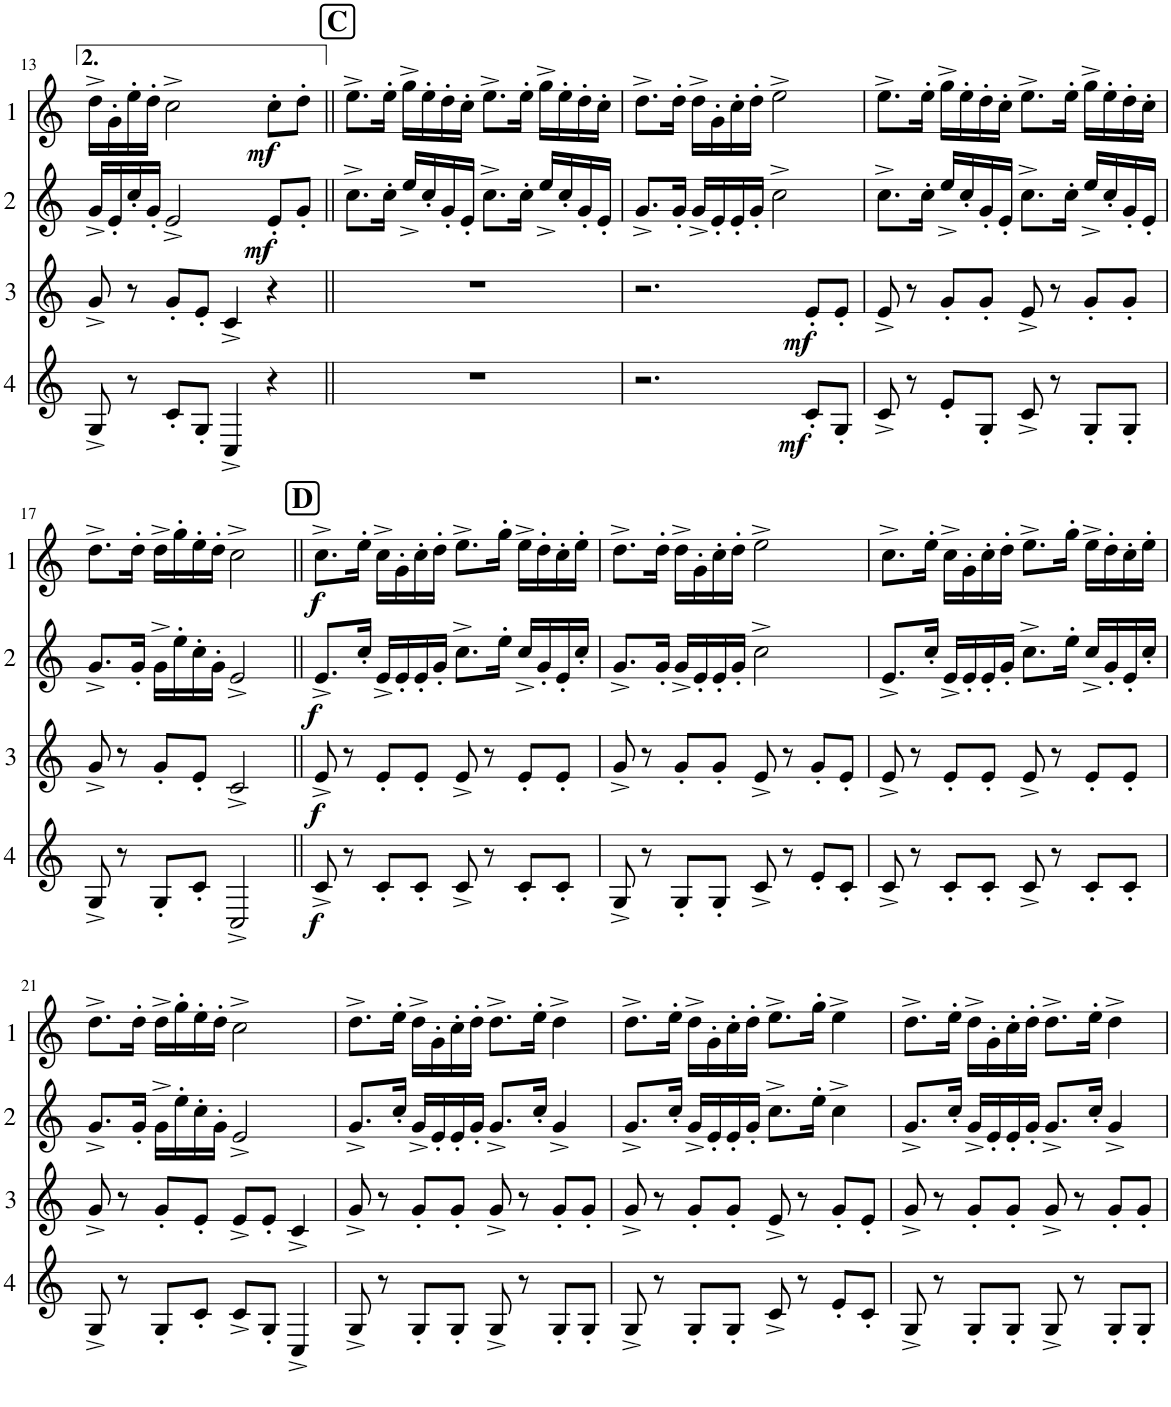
**kern	**dynam	**kern	**dynam	**kern	**dynam	**kern	**dynam
*part4	*part4	*part3	*part3	*part2	*part2	*part1	*part1
*staff4	*staff4	*staff3	*staff3	*staff2	*staff2	*staff1	*staff1
*I"Cor 4	*	*I"Cor 3	*	*I"Cor 2	*	*I"Cor 1	*
!!LO:PB:g=z
*clefG2	*	*clefG2	*	*clefG2	*	*clefG2	*
*Trd4c7	*	*Trd4c7	*	*Trd4c7	*	*Trd4c7	*
*k[]	*	*k[]	*	*k[]	*	*k[]	*
*M4/4	*	*M4/4	*	*M4/4	*	*M4/4	*
=13	=13	=13	=13	=13	=13	=13	=13
8G^/	.	8g^/	.	16g^/LL	.	16dd^\LL	.
.	.	.	.	16e'/	.	16g'\	.
8r	.	8r	.	16cc'/	.	16ee'\	.
.	.	.	.	16g'/JJ	.	16dd'\JJ	.
8c'/L	.	8g'/L	.	2e^/	.	2cc^\	.
8G'/J	.	8e'/J	.	.	.	.	.
4C^/	.	4c^/	.	.	.	.	.
!	!	!	!	!	!LO:DY:b	!	!LO:DY:b
4r	.	4r	.	8e'/L	mf	8cc'\L	mf
.	.	.	.	8g'/J	.	8dd'\J	.
!!LO:REH:place=s1:a:B:cj:fs=14:t=C
=14||	=14||	=14||	=14||	=14||	=14||	=14||	=14||
1r	.	1r	.	8.cc^\L	.	8.ee^\L	.
.	.	.	.	16cc'\Jk	.	16ee'\Jk	.
.	.	.	.	16ee^/LL	.	16gg^\LL	.
.	.	.	.	16cc'/	.	16ee'\	.
.	.	.	.	16g'/	.	16dd'\	.
.	.	.	.	16e'/JJ	.	16cc'\JJ	.
.	.	.	.	8.cc^\L	.	8.ee^\L	.
.	.	.	.	16cc'\Jk	.	16ee'\Jk	.
.	.	.	.	16ee^/LL	.	16gg^\LL	.
.	.	.	.	16cc'/	.	16ee'\	.
.	.	.	.	16g'/	.	16dd'\	.
.	.	.	.	16e'/JJ	.	16cc'\JJ	.
=15	=15	=15	=15	=15	=15	=15	=15
2.r	.	2.r	.	8.g^/L	.	8.dd^\L	.
.	.	.	.	16g'/Jk	.	16dd'\Jk	.
.	.	.	.	16g^/LL	.	16dd^\LL	.
.	.	.	.	16e'/	.	16g'\	.
.	.	.	.	16e'/	.	16cc'\	.
.	.	.	.	16g'/JJ	.	16dd'\JJ	.
.	.	.	.	2cc^\	.	2ee^\	.
!	!LO:DY:b	!	!LO:DY:b	!	!	!	!
8c'/L	mf	8e'/L	mf	.	.	.	.
8G'/J	.	8e'/J	.	.	.	.	.
=16	=16	=16	=16	=16	=16	=16	=16
8c^/	.	8e^/	.	8.cc^\L	.	8.ee^\L	.
8r	.	8r	.	.	.	.	.
.	.	.	.	16cc'\Jk	.	16ee'\Jk	.
8e'/L	.	8g'/L	.	16ee^/LL	.	16gg^\LL	.
.	.	.	.	16cc'/	.	16ee'\	.
8G'/J	.	8g'/J	.	16g'/	.	16dd'\	.
.	.	.	.	16e'/JJ	.	16cc'\JJ	.
8c^/	.	8e^/	.	8.cc^\L	.	8.ee^\L	.
8r	.	8r	.	.	.	.	.
.	.	.	.	16cc'\Jk	.	16ee'\Jk	.
8G'/L	.	8g'/L	.	16ee^/LL	.	16gg^\LL	.
.	.	.	.	16cc'/	.	16ee'\	.
8G'/J	.	8g'/J	.	16g'/	.	16dd'\	.
.	.	.	.	16e'/JJ	.	16cc'\JJ	.
!!LO:LB:g=z
=17	=17	=17	=17	=17	=17	=17	=17
8G^/	.	8g^/	.	8.g^/L	.	8.dd^\L	.
8r	.	8r	.	.	.	.	.
.	.	.	.	16g'/Jk	.	16dd'\Jk	.
8G'/L	.	8g'/L	.	16g^\LL	.	16dd^\LL	.
.	.	.	.	16ee'\	.	16gg'\	.
8c'/J	.	8e'/J	.	16cc'\	.	16ee'\	.
.	.	.	.	16g'\JJ	.	16dd'\JJ	.
2C^/	.	2c^/	.	2e^/	.	2cc^\	.
!!LO:REH:place=s1:a:B:cj:fs=14:t=D
=18||	=18||	=18||	=18||	=18||	=18||	=18||	=18||
!	!LO:DY:b	!	!LO:DY:b	!	!LO:DY:b	!	!LO:DY:b
8c^/	f	8e^/	f	8.e^/L	f	8.cc^\L	f
8r	.	8r	.	.	.	.	.
.	.	.	.	16cc'/Jk	.	16ee'\Jk	.
8c'/L	.	8e'/L	.	16e^/LL	.	16cc^\LL	.
.	.	.	.	16e'/	.	16g'\	.
8c'/J	.	8e'/J	.	16e'/	.	16cc'\	.
.	.	.	.	16g'/JJ	.	16dd'\JJ	.
8c^/	.	8e^/	.	8.cc^\L	.	8.ee^\L	.
8r	.	8r	.	.	.	.	.
.	.	.	.	16ee'\Jk	.	16gg'\Jk	.
8c'/L	.	8e'/L	.	16cc^/LL	.	16ee^\LL	.
.	.	.	.	16g'/	.	16dd'\	.
8c'/J	.	8e'/J	.	16e'/	.	16cc'\	.
.	.	.	.	16cc'/JJ	.	16ee'\JJ	.
=19	=19	=19	=19	=19	=19	=19	=19
8G^/	.	8g^/	.	8.g^/L	.	8.dd^\L	.
8r	.	8r	.	.	.	.	.
.	.	.	.	16g'/Jk	.	16dd'\Jk	.
8G'/L	.	8g'/L	.	16g^/LL	.	16dd^\LL	.
.	.	.	.	16e'/	.	16g'\	.
8G'/J	.	8g'/J	.	16e'/	.	16cc'\	.
.	.	.	.	16g'/JJ	.	16dd'\JJ	.
8c^/	.	8e^/	.	2cc^\	.	2ee^\	.
8r	.	8r	.	.	.	.	.
8e'/L	.	8g'/L	.	.	.	.	.
8c'/J	.	8e'/J	.	.	.	.	.
=20	=20	=20	=20	=20	=20	=20	=20
8c^/	.	8e^/	.	8.e^/L	.	8.cc^\L	.
8r	.	8r	.	.	.	.	.
.	.	.	.	16cc'/Jk	.	16ee'\Jk	.
8c'/L	.	8e'/L	.	16e^/LL	.	16cc^\LL	.
.	.	.	.	16e'/	.	16g'\	.
8c'/J	.	8e'/J	.	16e'/	.	16cc'\	.
.	.	.	.	16g'/JJ	.	16dd'\JJ	.
8c^/	.	8e^/	.	8.cc^\L	.	8.ee^\L	.
8r	.	8r	.	.	.	.	.
.	.	.	.	16ee'\Jk	.	16gg'\Jk	.
8c'/L	.	8e'/L	.	16cc^/LL	.	16ee^\LL	.
.	.	.	.	16g'/	.	16dd'\	.
8c'/J	.	8e'/J	.	16e'/	.	16cc'\	.
.	.	.	.	16cc'/JJ	.	16ee'\JJ	.
!!LO:LB:g=z
=21	=21	=21	=21	=21	=21	=21	=21
8G^/	.	8g^/	.	8.g^/L	.	8.dd^\L	.
8r	.	8r	.	.	.	.	.
.	.	.	.	16g'/Jk	.	16dd'\Jk	.
8G'/L	.	8g'/L	.	16g^\LL	.	16dd^\LL	.
.	.	.	.	16ee'\	.	16gg'\	.
8c'/J	.	8e'/J	.	16cc'\	.	16ee'\	.
.	.	.	.	16g'\JJ	.	16dd'\JJ	.
8c^/L	.	8e^/L	.	2e^/	.	2cc^\	.
8G'/J	.	8e'/J	.	.	.	.	.
4C^/	.	4c^/	.	.	.	.	.
=22	=22	=22	=22	=22	=22	=22	=22
8G^/	.	8g^/	.	8.g^/L	.	8.dd^\L	.
8r	.	8r	.	.	.	.	.
.	.	.	.	16cc'/Jk	.	16ee'\Jk	.
8G'/L	.	8g'/L	.	16g^/LL	.	16dd^\LL	.
.	.	.	.	16e'/	.	16g'\	.
8G'/J	.	8g'/J	.	16e'/	.	16cc'\	.
.	.	.	.	16g'/JJ	.	16dd'\JJ	.
8G^/	.	8g^/	.	8.g^/L	.	8.dd^\L	.
8r	.	8r	.	.	.	.	.
.	.	.	.	16cc'/Jk	.	16ee'\Jk	.
8G'/L	.	8g'/L	.	4g^/	.	4dd^\	.
8G'/J	.	8g'/J	.	.	.	.	.
=23	=23	=23	=23	=23	=23	=23	=23
8G^/	.	8g^/	.	8.g^/L	.	8.dd^\L	.
8r	.	8r	.	.	.	.	.
.	.	.	.	16cc'/Jk	.	16ee'\Jk	.
8G'/L	.	8g'/L	.	16g^/LL	.	16dd^\LL	.
.	.	.	.	16e'/	.	16g'\	.
8G'/J	.	8g'/J	.	16e'/	.	16cc'\	.
.	.	.	.	16g'/JJ	.	16dd'\JJ	.
8c^/	.	8e^/	.	8.cc^\L	.	8.ee^\L	.
8r	.	8r	.	.	.	.	.
.	.	.	.	16ee'\Jk	.	16gg'\Jk	.
8e'/L	.	8g'/L	.	4cc^\	.	4ee^\	.
8c'/J	.	8e'/J	.	.	.	.	.
=24	=24	=24	=24	=24	=24	=24	=24
8G^/	.	8g^/	.	8.g^/L	.	8.dd^\L	.
8r	.	8r	.	.	.	.	.
.	.	.	.	16cc'/Jk	.	16ee'\Jk	.
8G'/L	.	8g'/L	.	16g^/LL	.	16dd^\LL	.
.	.	.	.	16e'/	.	16g'\	.
8G'/J	.	8g'/J	.	16e'/	.	16cc'\	.
.	.	.	.	16g'/JJ	.	16dd'\JJ	.
8G^/	.	8g^/	.	8.g^/L	.	8.dd^\L	.
8r	.	8r	.	.	.	.	.
.	.	.	.	16cc'/Jk	.	16ee'\Jk	.
8G'/L	.	8g'/L	.	4g^/	.	4dd^\	.
8G'/J	.	8g'/J	.	.	.	.	.
=	=	=	=	=	=	=	=
*-	*-	*-	*-	*-	*-	*-	*-
